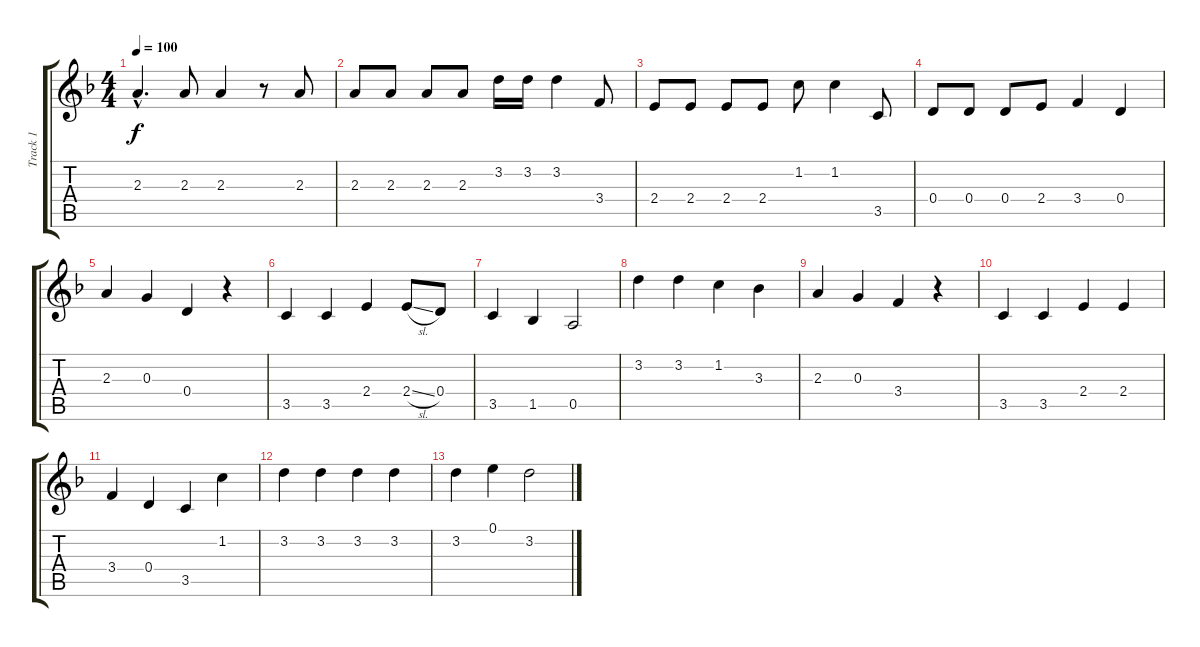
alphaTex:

\track ("Track 1" "Track 1") {instrument acousticguitarsteel}
\staff {score tabs}
\tuning (E4 B3 G3 D3 A2 E2) {hide}
\ts (4 4)
\tempo 100
\clef g2
\ks f
2.3{hac}.4{d dy f} 2.3.8 2.3.4 r.8 2.3.8 |
2.3.8 2.3.8 2.3.8 2.3.8 3.2.16 3.2.16 3.2.4 3.4.8 |
2.4.8 2.4.8 2.4.8 2.4.8 1.2.8 1.2.4 3.5.8 |
0.4.8 0.4.8 0.4.8 2.4.8 3.4.4 0.4.4 |
2.3.4 0.3.4 0.4.4 r.4 |
3.5.4 3.5.4 2.4.4 2.4{sl}.8 0.4.8 |
3.5.4 1.5.4 0.5.2 |
3.2.4 3.2.4 1.2.4 3.3.4 |
2.3.4 0.3.4 3.4.4 r.4 |
3.5.4 3.5.4 2.4.4 2.4.4 |
3.4.4 0.4.4 3.5.4 1.2.4 |
3.2.4 3.2.4 3.2.4 3.2.4 |
3.2.4 0.1.4 3.2.2
